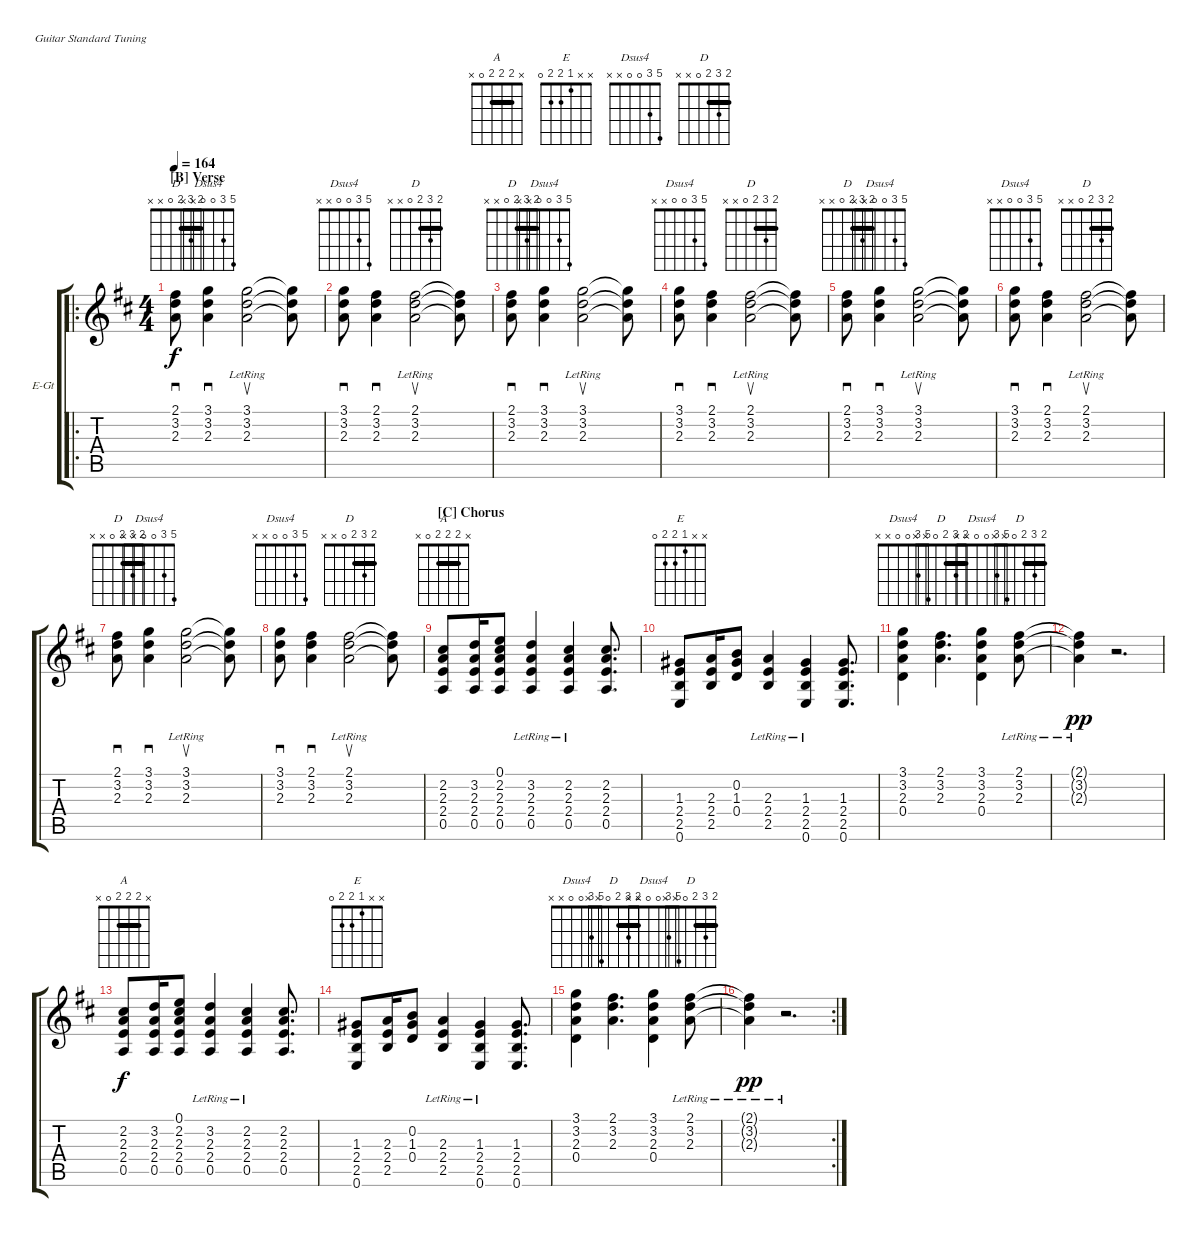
\bracketExtendMode groupsimilarinstruments
\firstSystemTrackNameOrientation horizontal
\otherSystemsTrackNameOrientation horizontal
\chordDiagramsInScore
\track ("Guitar Part 2" "E-Gt") {instrument distortionguitar}
\staff {score tabs}
\tuning (E4 B3 G3 D3 A2 E2)
\chord ("A" x 2 2 2 0 x) {barre (2 2)}
\chord ("E" x x 1 2 2 0)
\chord ("Dsus4" 3 3 2 0 x x) {barre 3}
\chord ("D" 2 3 2 0 x x) {barre 2}
\chord ("Dsus4" 5 3 0 0 x x)
\ro
\ts (4 4)
\section ("B" "Verse")
\tempo 164
\clef g2
\ks d
(2.3 2.1 3.2).8{sd ch "D" dy f} (2.3 3.1 3.2).4{sd ch "Dsus4"} (2.3{lr} 3.1 3.2).2{su} (2.3{t} 3.1{t} 3.2{t}).8 |
(2.3 3.1 3.2).8{sd ch "Dsus4"} (2.3 2.1 3.2).4{sd} (2.3{lr} 2.1 3.2).2{su ch "D"} (2.3{t} 2.1{t} 3.2{t}).8 |
(2.3 2.1 3.2).8{sd ch "D"} (2.3 3.1 3.2).4{sd ch "Dsus4"} (2.3{lr} 3.1 3.2).2{su} (2.3{t} 3.1{t} 3.2{t}).8 |
(2.3 3.1 3.2).8{sd ch "Dsus4"} (2.3 2.1 3.2).4{sd} (2.3{lr} 2.1 3.2).2{su ch "D"} (2.3{t} 2.1{t} 3.2{t}).8 |
(2.3 2.1 3.2).8{sd ch "D"} (2.3 3.1 3.2).4{sd ch "Dsus4"} (2.3{lr} 3.1 3.2).2{su} (2.3{t} 3.1{t} 3.2{t}).8 |
(2.3 3.1 3.2).8{sd ch "Dsus4"} (2.3 2.1 3.2).4{sd} (2.3{lr} 2.1 3.2).2{su ch "D"} (2.3{t} 2.1{t} 3.2{t}).8 |
(2.3 2.1 3.2).8{sd ch "D"} (2.3 3.1 3.2).4{sd ch "Dsus4"} (2.3{lr} 3.1 3.2).2{su} (2.3{t} 3.1{t} 3.2{t}).8 |
(2.3 3.1 3.2).8{sd ch "Dsus4"} (2.3 2.1 3.2).4{sd} (2.3{lr} 2.1 3.2).2{su ch "D"} (2.3{t} 2.1{t} 3.2{t}).8 |
\section ("C" "Chorus")
(2.4 0.5 2.3 2.2).8{ch "A" beam merge} (2.4 0.5 3.2 2.3).16{beam merge} (2.4 0.5 2.2 2.3 0.1).8{beam merge} (2.4{lr} 0.5{lr} 3.2 2.3).4{beam split} (2.4{lr} 0.5{lr} 2.2 2.3).4 (0.5 2.4 2.3 2.2).8{d} |
(2.5 0.6 1.3 2.4).8{ch "E" beam merge} (2.5 2.3 2.4).16{beam merge} (0.2 1.3 0.4).8{beam split} (2.5{lr} 2.3 2.4).4{beam split} (2.5{lr} 0.6{lr} 1.3 2.4).4 (2.5 0.6 1.3 2.4).8{d} |
(2.3 3.1 3.2 0.4).4{ch "Dsus4"} (2.3 2.1 3.2).4{d ch "D"} (2.3 3.1 3.2 0.4).4{ch "Dsus4"} (2.3{lr} 2.1{lr} 3.2{lr}).8{ch "D"} |
(2.1{lr t} 3.2{lr t} 2.3{lr t}).4{dy pp} r.2{d} |
(2.4 0.5 2.3 2.2).8{ch "A" dy f beam merge} (2.4 0.5 3.2 2.3).16{beam merge} (2.4 0.5 2.2 2.3 0.1).8{beam merge} (2.4{lr} 0.5{lr} 3.2 2.3).4{beam split} (2.4{lr} 0.5{lr} 2.2 2.3).4 (0.5 2.4 2.3 2.2).8{d} |
(2.5 0.6 1.3 2.4).8{ch "E" beam merge} (2.5 2.3 2.4).16{beam merge} (0.2 1.3 0.4).8{beam split} (2.5{lr} 2.3 2.4).4{beam split} (2.5{lr} 0.6{lr} 1.3 2.4).4 (2.5 0.6 1.3 2.4).8{d} |
(2.3 3.1 3.2 0.4).4{ch "Dsus4"} (2.3 2.1 3.2).4{d ch "D"} (2.3 3.1 3.2 0.4).4{ch "Dsus4"} (2.3{lr} 2.1{lr} 3.2{lr}).8{ch "D"} |
\rc 2
(2.1{lr t} 3.2{lr t} 2.3{lr t}).4{dy pp} r.2{d}
